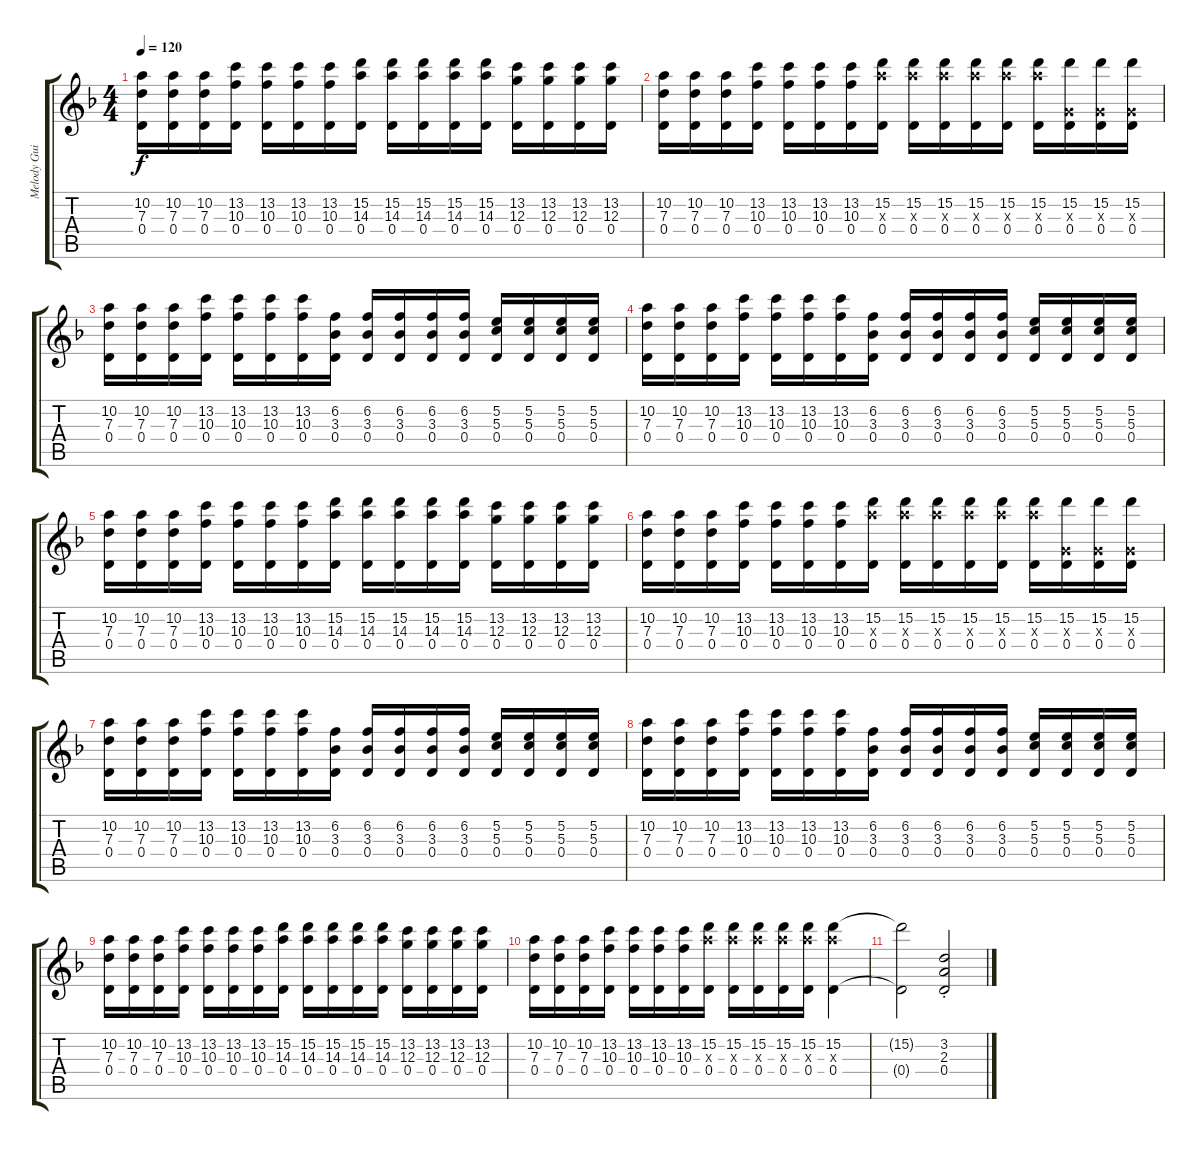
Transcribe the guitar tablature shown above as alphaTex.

\track ("Melody Guitar" "Melody Gui") {instrument distortionguitar}
\staff {score tabs}
\tuning (E4 B3 G3 D3 A2 E2) {hide}
\ts (4 4)
\tempo 120
\clef g2
\ks dminor
(10.2 7.3 0.4).16{dy f} (10.2 7.3 0.4).16 (10.2 7.3 0.4).16 (13.2 10.3 0.4).16 (13.2 10.3 0.4).16 (13.2 10.3 0.4).16 (13.2 10.3 0.4).16 (15.2 14.3 0.4).16 (15.2 14.3 0.4).16 (15.2 14.3 0.4).16 (15.2 14.3 0.4).16 (15.2 14.3 0.4).16 (13.2 12.3 0.4).16 (13.2 12.3 0.4).16 (13.2 12.3 0.4).16 (13.2 12.3 0.4).16 |
(10.2 7.3 0.4).16 (10.2 7.3 0.4).16 (10.2 7.3 0.4).16 (13.2 10.3 0.4).16 (13.2 10.3 0.4).16 (13.2 10.3 0.4).16 (13.2 10.3 0.4).16 (15.2 14.3{x} 0.4).16 (15.2 14.3{x} 0.4).16 (15.2 14.3{x} 0.4).16 (15.2 14.3{x} 0.4).16 (15.2 14.3{x} 0.4).16 (15.2 14.3{x} 0.4).16 (15.2 0.3{x} 0.4).16 (15.2 0.3{x} 0.4).16 (15.2 0.3{x} 0.4).16 |
(10.2 7.3 0.4).16 (10.2 7.3 0.4).16 (10.2 7.3 0.4).16 (13.2 10.3 0.4).16 (13.2 10.3 0.4).16 (13.2 10.3 0.4).16 (13.2 10.3 0.4).16 (6.2 3.3 0.4).16 (6.2 3.3 0.4).16 (6.2 3.3 0.4).16 (6.2 3.3 0.4).16 (6.2 3.3 0.4).16 (5.2 5.3 0.4).16 (5.2 5.3 0.4).16 (5.2 5.3 0.4).16 (5.2 5.3 0.4).16 |
(10.2 7.3 0.4).16 (10.2 7.3 0.4).16 (10.2 7.3 0.4).16 (13.2 10.3 0.4).16 (13.2 10.3 0.4).16 (13.2 10.3 0.4).16 (13.2 10.3 0.4).16 (6.2 3.3 0.4).16 (6.2 3.3 0.4).16 (6.2 3.3 0.4).16 (6.2 3.3 0.4).16 (6.2 3.3 0.4).16 (5.2 5.3 0.4).16 (5.2 5.3 0.4).16 (5.2 5.3 0.4).16 (5.2 5.3 0.4).16 |
(10.2 7.3 0.4).16 (10.2 7.3 0.4).16 (10.2 7.3 0.4).16 (13.2 10.3 0.4).16 (13.2 10.3 0.4).16 (13.2 10.3 0.4).16 (13.2 10.3 0.4).16 (15.2 14.3 0.4).16 (15.2 14.3 0.4).16 (15.2 14.3 0.4).16 (15.2 14.3 0.4).16 (15.2 14.3 0.4).16 (13.2 12.3 0.4).16 (13.2 12.3 0.4).16 (13.2 12.3 0.4).16 (13.2 12.3 0.4).16 |
(10.2 7.3 0.4).16 (10.2 7.3 0.4).16 (10.2 7.3 0.4).16 (13.2 10.3 0.4).16 (13.2 10.3 0.4).16 (13.2 10.3 0.4).16 (13.2 10.3 0.4).16 (15.2 14.3{x} 0.4).16 (15.2 14.3{x} 0.4).16 (15.2 14.3{x} 0.4).16 (15.2 14.3{x} 0.4).16 (15.2 14.3{x} 0.4).16 (15.2 14.3{x} 0.4).16 (15.2 0.3{x} 0.4).16 (15.2 0.3{x} 0.4).16 (15.2 0.3{x} 0.4).16 |
(10.2 7.3 0.4).16 (10.2 7.3 0.4).16 (10.2 7.3 0.4).16 (13.2 10.3 0.4).16 (13.2 10.3 0.4).16 (13.2 10.3 0.4).16 (13.2 10.3 0.4).16 (6.2 3.3 0.4).16 (6.2 3.3 0.4).16 (6.2 3.3 0.4).16 (6.2 3.3 0.4).16 (6.2 3.3 0.4).16 (5.2 5.3 0.4).16 (5.2 5.3 0.4).16 (5.2 5.3 0.4).16 (5.2 5.3 0.4).16 |
(10.2 7.3 0.4).16 (10.2 7.3 0.4).16 (10.2 7.3 0.4).16 (13.2 10.3 0.4).16 (13.2 10.3 0.4).16 (13.2 10.3 0.4).16 (13.2 10.3 0.4).16 (6.2 3.3 0.4).16 (6.2 3.3 0.4).16 (6.2 3.3 0.4).16 (6.2 3.3 0.4).16 (6.2 3.3 0.4).16 (5.2 5.3 0.4).16 (5.2 5.3 0.4).16 (5.2 5.3 0.4).16 (5.2 5.3 0.4).16 |
(10.2 7.3 0.4).16 (10.2 7.3 0.4).16 (10.2 7.3 0.4).16 (13.2 10.3 0.4).16 (13.2 10.3 0.4).16 (13.2 10.3 0.4).16 (13.2 10.3 0.4).16 (15.2 14.3 0.4).16 (15.2 14.3 0.4).16 (15.2 14.3 0.4).16 (15.2 14.3 0.4).16 (15.2 14.3 0.4).16 (13.2 12.3 0.4).16 (13.2 12.3 0.4).16 (13.2 12.3 0.4).16 (13.2 12.3 0.4).16 |
(10.2 7.3 0.4).16 (10.2 7.3 0.4).16 (10.2 7.3 0.4).16 (13.2 10.3 0.4).16 (13.2 10.3 0.4).16 (13.2 10.3 0.4).16 (13.2 10.3 0.4).16 (15.2 14.3{x} 0.4).16 (15.2 14.3{x} 0.4).16 (15.2 14.3{x} 0.4).16 (15.2 14.3{x} 0.4).16 (15.2 14.3{x} 0.4).16 (15.2 14.3{x} 0.4).4 |
(15.2{t} 0.4{t}).2 (3.2{st} 2.3{st} 0.4{st}).2
